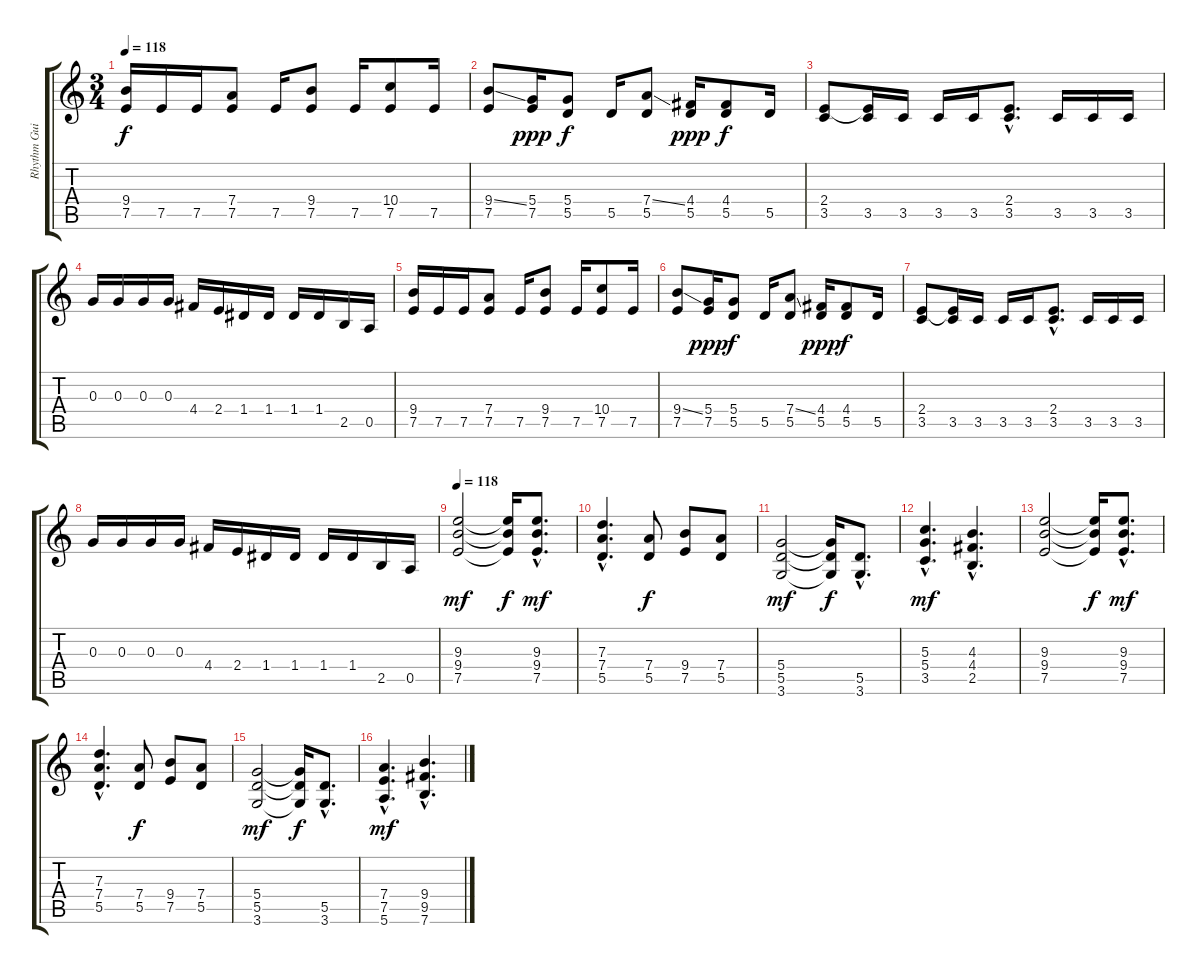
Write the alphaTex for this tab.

\track ("Rhythm Guitar (left)" "Rhythm Gui") {instrument distortionguitar}
\staff {score tabs}
\tuning (E4 B3 G3 D3 A2 E2) {hide}
\ts (3 4)
\tempo 118
\clef g2
\ks c
(9.4 7.5).16{dy f} 7.5.16 7.5.16 (7.4 7.5).8 7.5.16 (9.4 7.5).8 7.5.16 (10.4 7.5).8 7.5.16 |
(9.4{ss} 7.5).8 (5.4 7.5).16{dy ppp} (5.4 5.5).8{dy f} 5.5.16 (7.4{ss} 5.5).8 (4.4 5.5).16{dy ppp} (4.4 5.5).8{dy f} 5.5.16 |
(2.4 3.5).8 (2.4{t} 3.5).16 3.5.16 3.5.16 3.5.16 (2.4{hac} 3.5{hac}).8{d} 3.5.16 3.5.16 3.5.16 |
0.3.16 0.3.16 0.3.16 0.3.16 4.4.16 2.4.16 1.4.16 1.4.16 1.4.16 1.4.16 2.5.16 0.5.16 |
(9.4 7.5).16 7.5.16 7.5.16 (7.4 7.5).8 7.5.16 (9.4 7.5).8 7.5.16 (10.4 7.5).8 7.5.16 |
(9.4{ss} 7.5).8 (5.4 7.5).16{dy ppp} (5.4 5.5).8{dy f} 5.5.16 (7.4{ss} 5.5).8 (4.4 5.5).16{dy ppp} (4.4 5.5).8{dy f} 5.5.16 |
(2.4 3.5).8 (2.4{t} 3.5).16 3.5.16 3.5.16 3.5.16 (2.4{hac} 3.5{hac}).8{d} 3.5.16 3.5.16 3.5.16 |
0.3.16 0.3.16 0.3.16 0.3.16 4.4.16 2.4.16 1.4.16 1.4.16 1.4.16 1.4.16 2.5.16 0.5.16 |
\tempo 118
(9.3 9.4 7.5).2{dy mf} (9.3{t} 9.4{t} 7.5{t}).16{dy f} (9.3{hac} 9.4{hac} 7.5{hac}).8{d dy mf} |
(7.3{hac} 7.4{hac} 5.5{hac}).4{d} (7.4 5.5).8{dy f} (9.4 7.5).8 (7.4 5.5).8 |
(5.4 5.5 3.6).2{dy mf} (5.4{t} 5.5{t} 3.6{t}).16{dy f} (5.5{hac} 3.6{hac}).8{d} |
(5.3{hac} 5.4{hac} 3.5{hac}).4{d dy mf} (4.3{hac} 4.4{hac} 2.5{hac}).4{d} |
(9.3 9.4 7.5).2 (9.3{t} 9.4{t} 7.5{t}).16{dy f} (9.3{hac} 9.4{hac} 7.5{hac}).8{d dy mf} |
(7.3{hac} 7.4{hac} 5.5{hac}).4{d} (7.4 5.5).8{dy f} (9.4 7.5).8 (7.4 5.5).8 |
(5.4 5.5 3.6).2{dy mf} (5.4{t} 5.5{t} 3.6{t}).16{dy f} (5.5{hac} 3.6{hac}).8{d} |
(7.4{hac} 7.5{hac} 5.6{hac}).4{d dy mf} (9.4{hac} 9.5{hac} 7.6{hac}).4{d}
